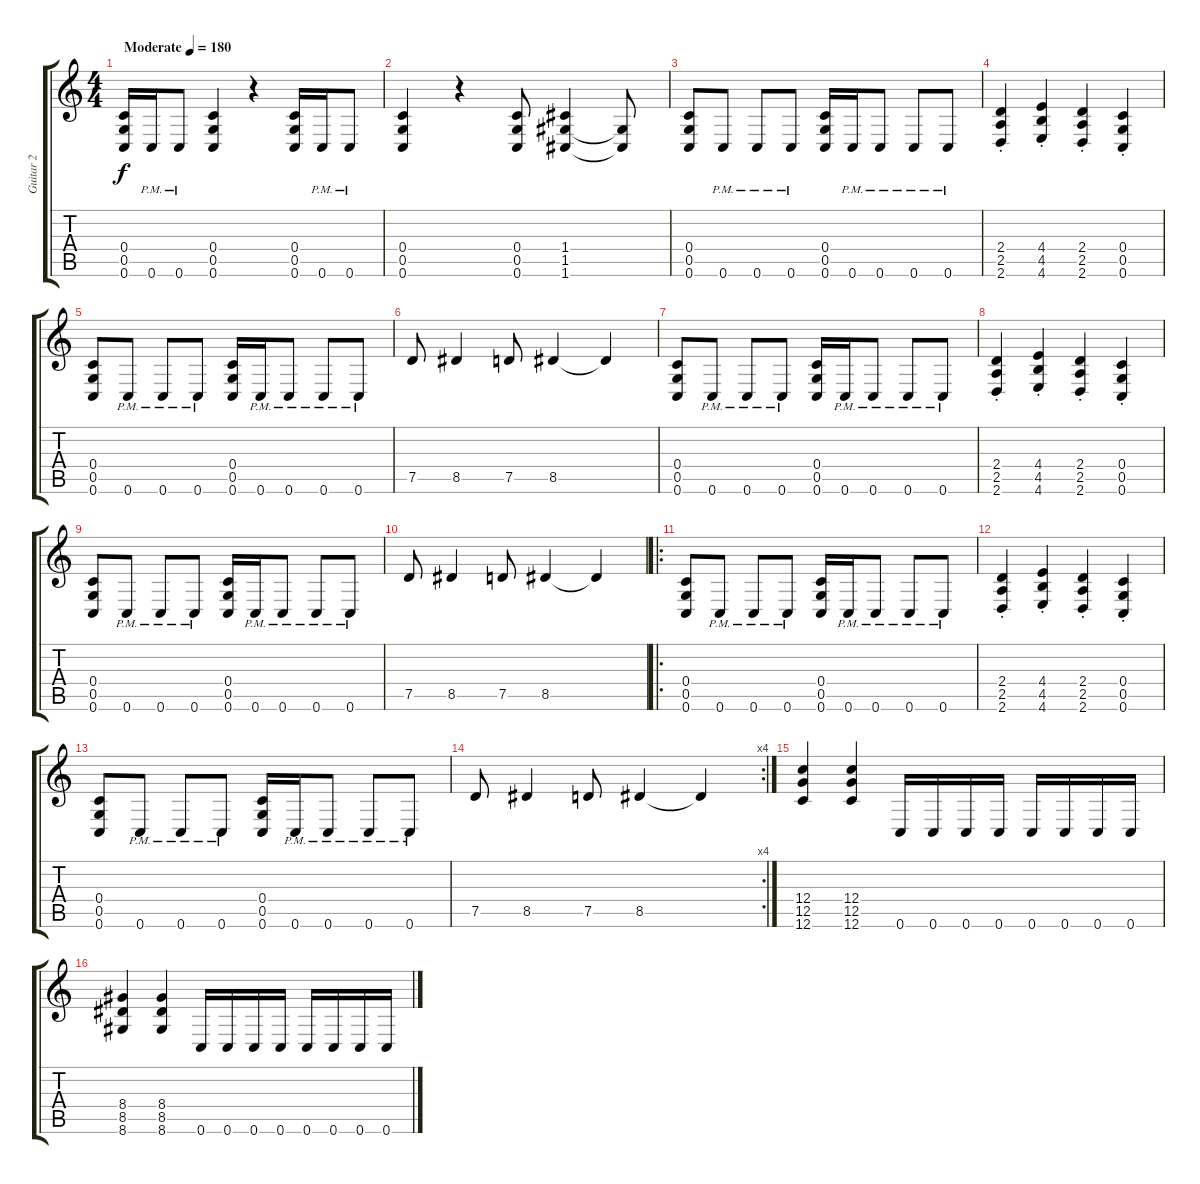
\track ("Guitar 2" "Guitar 2") {instrument distortionguitar}
\staff {score tabs}
\tuning (D4 A3 F3 C3 G2 C2) {hide}
\ts (4 4)
\tempo (180 "Moderate")
\clef g2
\ks c
(0.4 0.5 0.6).16{dy f instrument distortionguitar} 0.6{pm}.16 0.6{pm}.8 (0.4 0.5 0.6).4 r.4 (0.4 0.5 0.6).16 0.6{pm}.16 0.6{pm}.8 |
(0.4 0.5 0.6).4 r.4 (0.4 0.5 0.6).8 (1.4 1.5 1.6).4 (1.5{t} 1.6{t}).8 |
(0.4 0.5 0.6).8 0.6{pm}.8 0.6{pm}.8 0.6{pm}.8 (0.4 0.5 0.6).16 0.6{pm}.16 0.6{pm}.8 0.6{pm}.8 0.6{pm}.8 |
(2.4{st} 2.5{st} 2.6{st}).4 (4.4{st} 4.5{st} 4.6{st}).4 (2.4{st} 2.5{st} 2.6{st}).4 (0.4{st} 0.5{st} 0.6{st}).4 |
(0.4 0.5 0.6).8 0.6{pm}.8 0.6{pm}.8 0.6{pm}.8 (0.4 0.5 0.6).16 0.6{pm}.16 0.6{pm}.8 0.6{pm}.8 0.6{pm}.8 |
7.5.8 8.5.4 7.5.8 8.5.4 8.5{t}.4 |
(0.4 0.5 0.6).8 0.6{pm}.8 0.6{pm}.8 0.6{pm}.8 (0.4 0.5 0.6).16 0.6{pm}.16 0.6{pm}.8 0.6{pm}.8 0.6{pm}.8 |
(2.4{st} 2.5{st} 2.6{st}).4 (4.4{st} 4.5{st} 4.6{st}).4 (2.4{st} 2.5{st} 2.6{st}).4 (0.4{st} 0.5{st} 0.6{st}).4 |
(0.4 0.5 0.6).8 0.6{pm}.8 0.6{pm}.8 0.6{pm}.8 (0.4 0.5 0.6).16 0.6{pm}.16 0.6{pm}.8 0.6{pm}.8 0.6{pm}.8 |
7.5.8 8.5.4 7.5.8 8.5.4 8.5{t}.4 |
\ro
(0.4 0.5 0.6).8 0.6{pm}.8 0.6{pm}.8 0.6{pm}.8 (0.4 0.5 0.6).16 0.6{pm}.16 0.6{pm}.8 0.6{pm}.8 0.6{pm}.8 |
(2.4{st} 2.5{st} 2.6{st}).4 (4.4{st} 4.5{st} 4.6{st}).4 (2.4{st} 2.5{st} 2.6{st}).4 (0.4{st} 0.5{st} 0.6{st}).4 |
(0.4 0.5 0.6).8 0.6{pm}.8 0.6{pm}.8 0.6{pm}.8 (0.4 0.5 0.6).16 0.6{pm}.16 0.6{pm}.8 0.6{pm}.8 0.6{pm}.8 |
\rc 4
7.5.8 8.5.4 7.5.8 8.5.4 8.5{t}.4 |
(12.4 12.5 12.6).4 (12.4 12.5 12.6).4 0.6.16 0.6.16 0.6.16 0.6.16 0.6.16 0.6.16 0.6.16 0.6.16 |
(8.4 8.5 8.6).4 (8.4 8.5 8.6).4 0.6.16 0.6.16 0.6.16 0.6.16 0.6.16 0.6.16 0.6.16 0.6.16
